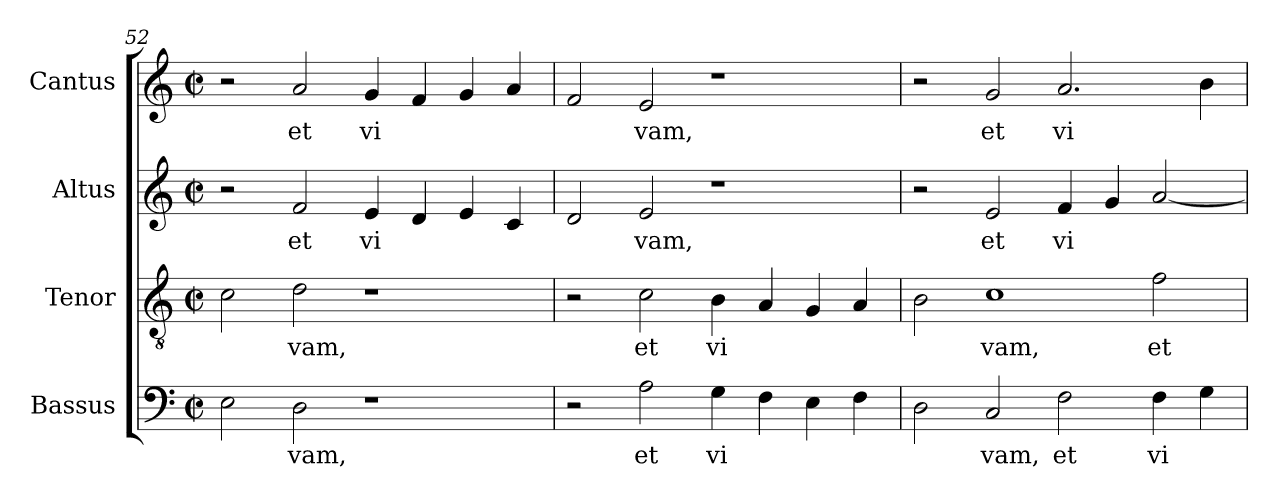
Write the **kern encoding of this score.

**kern	**text	**kern	**text	**kern	**text	**kern	**text
*part4	*part4	*part3	*part3	*part2	*part2	*part1	*part1
*staff4	*staff4	*staff3	*staff3	*staff2	*staff2	*staff1	*staff1
*I"Bassus	*	*I"Tenor	*	*I"Altus	*	*I"Cantus	*
*clefF4	*	*clefGv2	*	*clefG2	*	*clefG2	*
*k[]	*	*k[]	*	*k[]	*	*k[]	*
*C:	*	*C:	*	*C:	*	*C:	*
*M2/2	*	*M2/2	*	*M2/2	*	*M2/2	*
*met(c|)	*	*met(c|)	*	*met(c|)	*	*met(c|)	*
=52	=52	=52	=52	=52	=52	=52	=52
!	!LO:LY:b:cj	!	!LO:LY:b:cj	!	!	!	!
2E\	.	2c\	.	2r	.	2r	.
!	!LO:LY:b:cj	!	!LO:LY:b:cj	!	!LO:LY:b:cj	!	!LO:LY:b:cj
2D\	vam,	2d\	vam,	2f/	et	2a/	et
!	!	!	!	!	!LO:LY:b:cj	!	!LO:LY:b:cj
1r	.	1r	.	4e/	vi	4g/	vi
!	!	!	!	!	!LO:LY:b:cj	!	!LO:LY:b:cj
.	.	.	.	4d/	.	4f/	.
!	!	!	!	!	!LO:LY:b:cj	!	!LO:LY:b:cj
.	.	.	.	4e/	.	4g/	.
!	!	!	!	!	!LO:LY:b:cj	!	!LO:LY:b:cj
.	.	.	.	4c/	.	4a/	.
=53	=53	=53	=53	=53	=53	=53	=53
!	!	!	!	!	!LO:LY:b:cj	!	!LO:LY:b:cj
2r	.	2r	.	2d/	.	2f/	.
!	!LO:LY:b:cj	!	!LO:LY:b:cj	!	!LO:LY:b:cj	!	!LO:LY:b:cj
2A\	et	2c\	et	2e/	vam,	2e/	vam,
!	!LO:LY:b:cj	!	!LO:LY:b:cj	!	!	!	!
4G\	vi	4B\	vi	1r	.	1r	.
!	!LO:LY:b:cj	!	!LO:LY:b:cj	!	!	!	!
4F\	.	4A/	.	.	.	.	.
!	!LO:LY:b:cj	!	!LO:LY:b:cj	!	!	!	!
4E\	.	4G/	.	.	.	.	.
!	!LO:LY:b:cj	!	!LO:LY:b:cj	!	!	!	!
4F\	.	4A/	.	.	.	.	.
=54	=54	=54	=54	=54	=54	=54	=54
!	!LO:LY:b:cj	!	!LO:LY:b:cj	!	!	!	!
2D\	.	2B\	.	2r	.	2r	.
!	!LO:LY:b:cj	!	!LO:LY:b:cj	!	!LO:LY:b:cj	!	!LO:LY:b:cj
2C/	vam,	1c	vam,	2e/	et	2g/	et
!	!LO:LY:b:cj	!	!	!	!LO:LY:b:cj	!	!LO:LY:b:cj
2F\	et	.	.	4f/	vi	2.a/	vi
!	!	!	!	!	!LO:LY:b:cj	!	!
.	.	.	.	4g/	.	.	.
!	!LO:LY:b:cj	!	!LO:LY:b:cj	!	!LO:LY:b:cj	!	!
4F\	vi	2f\	et	[>2a/	.	.	.
!	!LO:LY:b:cj	!	!	!	!	!	!LO:LY:b:cj
4G\	.	.	.	.	.	4b\	.
=	=	=	=	=	=	=	=
*-	*-	*-	*-	*-	*-	*-	*-
